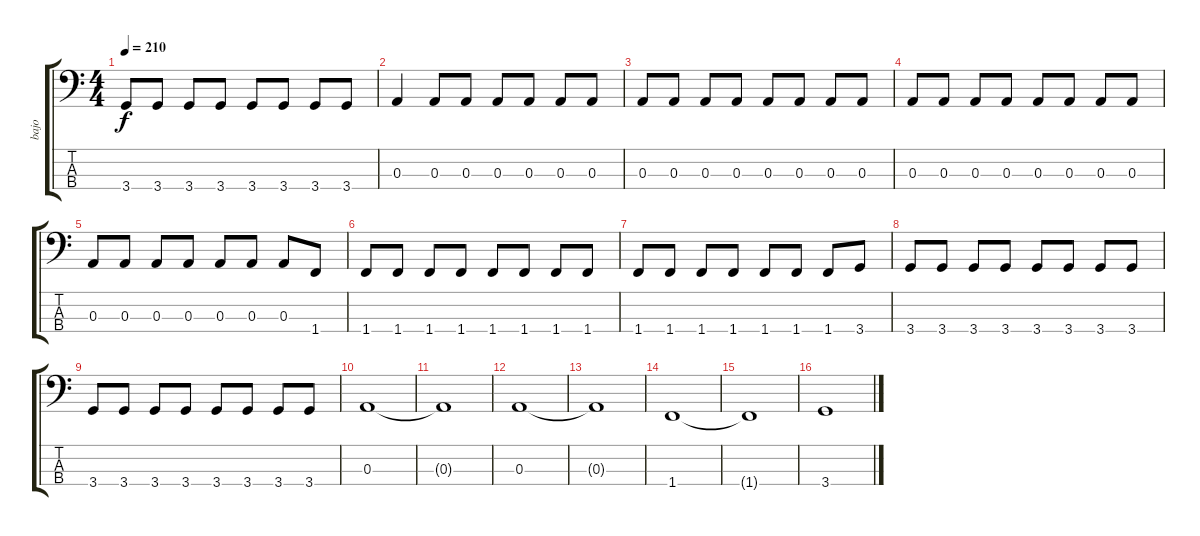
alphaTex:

\track ("bajo" "bajo") {instrument electricbassfinger}
\staff {score tabs}
\tuning (G2 D2 A1 E1) {hide}
\ts (4 4)
\tempo 210
\clef f4
\ks c
3.4.8{dy f} 3.4.8 3.4.8 3.4.8 3.4.8 3.4.8 3.4.8 3.4.8 |
0.3.4 0.3.8 0.3.8 0.3.8 0.3.8 0.3.8 0.3.8 |
0.3.8 0.3.8 0.3.8 0.3.8 0.3.8 0.3.8 0.3.8 0.3.8 |
0.3.8 0.3.8 0.3.8 0.3.8 0.3.8 0.3.8 0.3.8 0.3.8 |
0.3.8 0.3.8 0.3.8 0.3.8 0.3.8 0.3.8 0.3.8 1.4.8 |
1.4.8 1.4.8 1.4.8 1.4.8 1.4.8 1.4.8 1.4.8 1.4.8 |
1.4.8 1.4.8 1.4.8 1.4.8 1.4.8 1.4.8 1.4.8 3.4.8 |
3.4.8 3.4.8 3.4.8 3.4.8 3.4.8 3.4.8 3.4.8 3.4.8 |
3.4.8 3.4.8 3.4.8 3.4.8 3.4.8 3.4.8 3.4.8 3.4.8 |
0.3.1 |
0.3{t}.1 |
0.3.1 |
0.3{t}.1 |
1.4.1 |
1.4{t}.1 |
3.4.1
